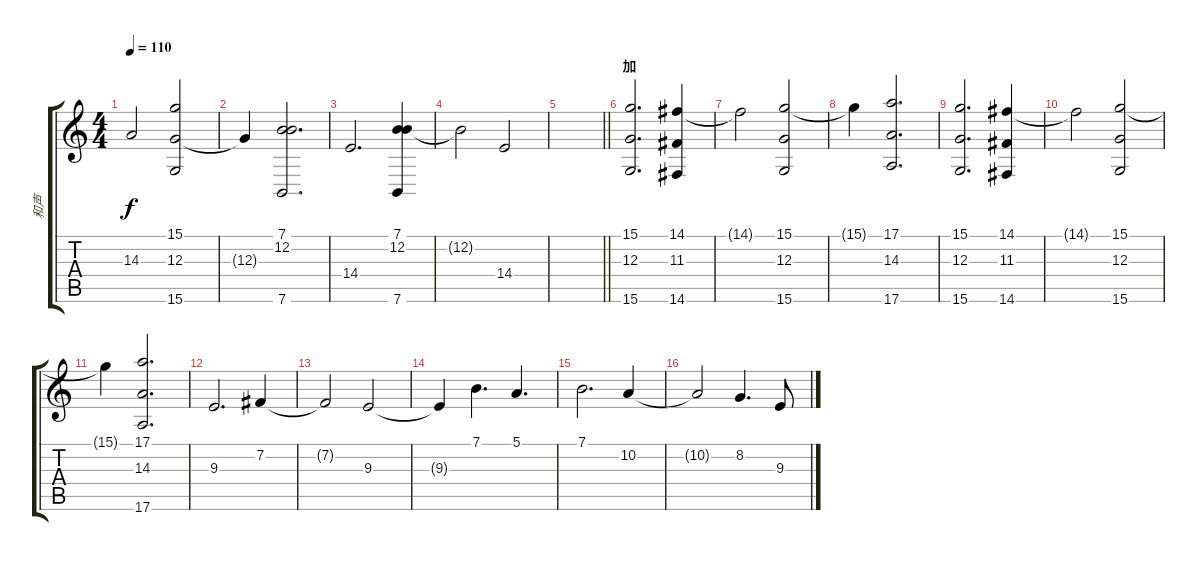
\track ("和声" "和声") {instrument stringensemble2}
\staff {score tabs}
\tuning (E4 B3 G3 D3 A2 E2) {hide}
\ts (4 4)
\tempo 110
\clef g2
\ks c
14.3{t}.2{dy f} (15.1 12.3 15.6).2 |
12.3{t}.4 (7.1 12.2 7.6).2{d} |
14.4.2{d} (7.1 12.2 7.6).4 |
12.2{t}.2 14.4.2 |
\barLineRight lightlight
|
\section ("" "加")
(15.1 12.3 15.6).2{d} (14.1 11.3 14.6).4 |
14.1{t}.2 (15.1 12.3 15.6).2 |
15.1{t}.4 (17.1 14.3 17.6).2{d} |
(15.1 12.3 15.6).2{d} (14.1 11.3 14.6).4 |
14.1{t}.2 (15.1 12.3 15.6).2 |
15.1{t}.4 (17.1 14.3 17.6).2{d} |
9.3.2{d} 7.2.4 |
7.2{t}.2 9.3.2 |
9.3{t}.4 7.1.4{d} 5.1.4{d} |
7.1.2{d} 10.2.4 |
10.2{t}.2 8.2.4{d} 9.3.8
